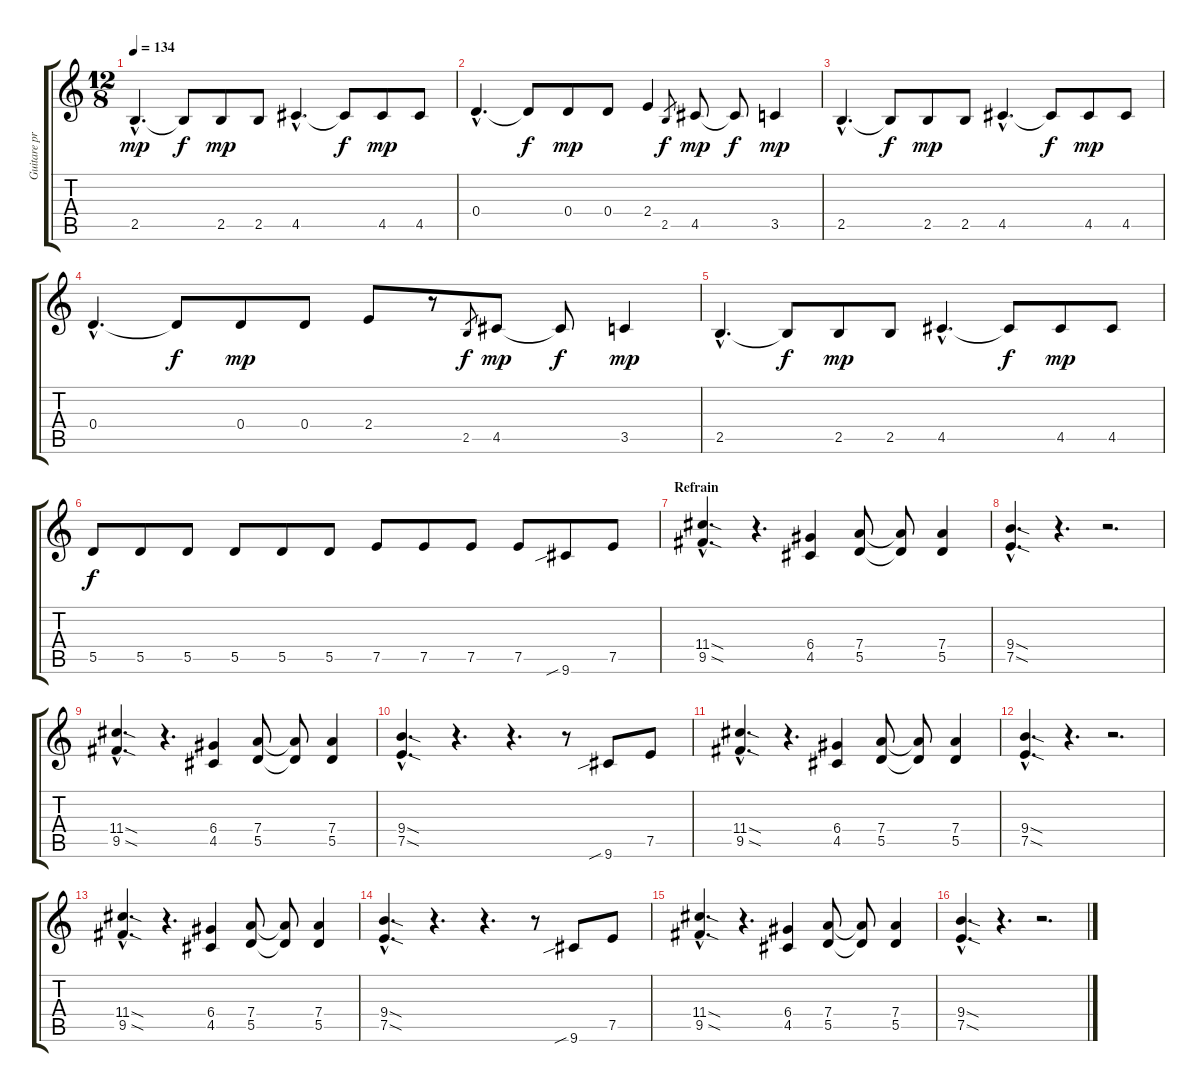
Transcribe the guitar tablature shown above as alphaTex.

\track ("Guitare principale" "Guitare pr") {instrument overdrivenguitar}
\staff {score tabs}
\tuning (E4 B3 G3 D3 A2 E2) {hide}
\ts (12 8)
\tempo 134
\clef g2
\ks c
2.5{hac}.4{d dy mp} 2.5{t}.8{dy f} 2.5.8{dy mp} 2.5.8 4.5{hac}.4{d} 4.5{t}.8{dy f} 4.5.8{dy mp} 4.5.8 |
0.4{hac}.4{d} 0.4{t}.8{dy f} 0.4.8{dy mp} 0.4.8 2.4.4 2.5.8{gr dy f} 4.5.8{dy mp} 4.5{t}.8{dy f} 3.5.4{dy mp} |
2.5{hac}.4{d} 2.5{t}.8{dy f} 2.5.8{dy mp} 2.5.8 4.5{hac}.4{d} 4.5{t}.8{dy f} 4.5.8{dy mp} 4.5.8 |
0.4{hac}.4{d} 0.4{t}.8{dy f} 0.4.8{dy mp} 0.4.8 2.4.8 r.8 2.5.8{gr dy f} 4.5.8{dy mp} 4.5{t}.8{dy f} 3.5.4{dy mp} |
2.5{hac}.4{d} 2.5{t}.8{dy f} 2.5.8{dy mp} 2.5.8 4.5{hac}.4{d} 4.5{t}.8{dy f} 4.5.8{dy mp} 4.5.8 |
5.5.8{dy f instrument distortionguitar} 5.5.8 5.5.8 5.5.8 5.5.8 5.5.8 7.5.8 7.5.8 7.5.8 7.5.8 9.6{sib}.8 7.5.8 |
\section ("" "Refrain")
(11.4{sod hac} 9.5{sod hac}).4{d volume 14} r.4{d} (6.4 4.5).4 (7.4 5.5).8 (7.4{t} 5.5{t}).8 (7.4 5.5).4 |
(9.4{sod hac} 7.5{sod hac}).4{d} r.4{d} r.2{d} |
(11.4{sod hac} 9.5{sod hac}).4{d} r.4{d} (6.4 4.5).4 (7.4 5.5).8 (7.4{t} 5.5{t}).8 (7.4 5.5).4 |
(9.4{sod hac} 7.5{sod hac}).4{d} r.4{d} r.4{d} r.8 9.6{sib}.8 7.5.8 |
(11.4{sod hac} 9.5{sod hac}).4{d} r.4{d} (6.4 4.5).4 (7.4 5.5).8 (7.4{t} 5.5{t}).8 (7.4 5.5).4 |
(9.4{sod hac} 7.5{sod hac}).4{d} r.4{d} r.2{d} |
(11.4{sod hac} 9.5{sod hac}).4{d} r.4{d} (6.4 4.5).4 (7.4 5.5).8 (7.4{t} 5.5{t}).8 (7.4 5.5).4 |
(9.4{sod hac} 7.5{sod hac}).4{d} r.4{d} r.4{d} r.8 9.6{sib}.8 7.5.8 |
(11.4{sod hac} 9.5{sod hac}).4{d} r.4{d} (6.4 4.5).4 (7.4 5.5).8 (7.4{t} 5.5{t}).8 (7.4 5.5).4 |
(9.4{sod hac} 7.5{sod hac}).4{d} r.4{d} r.2{d}
